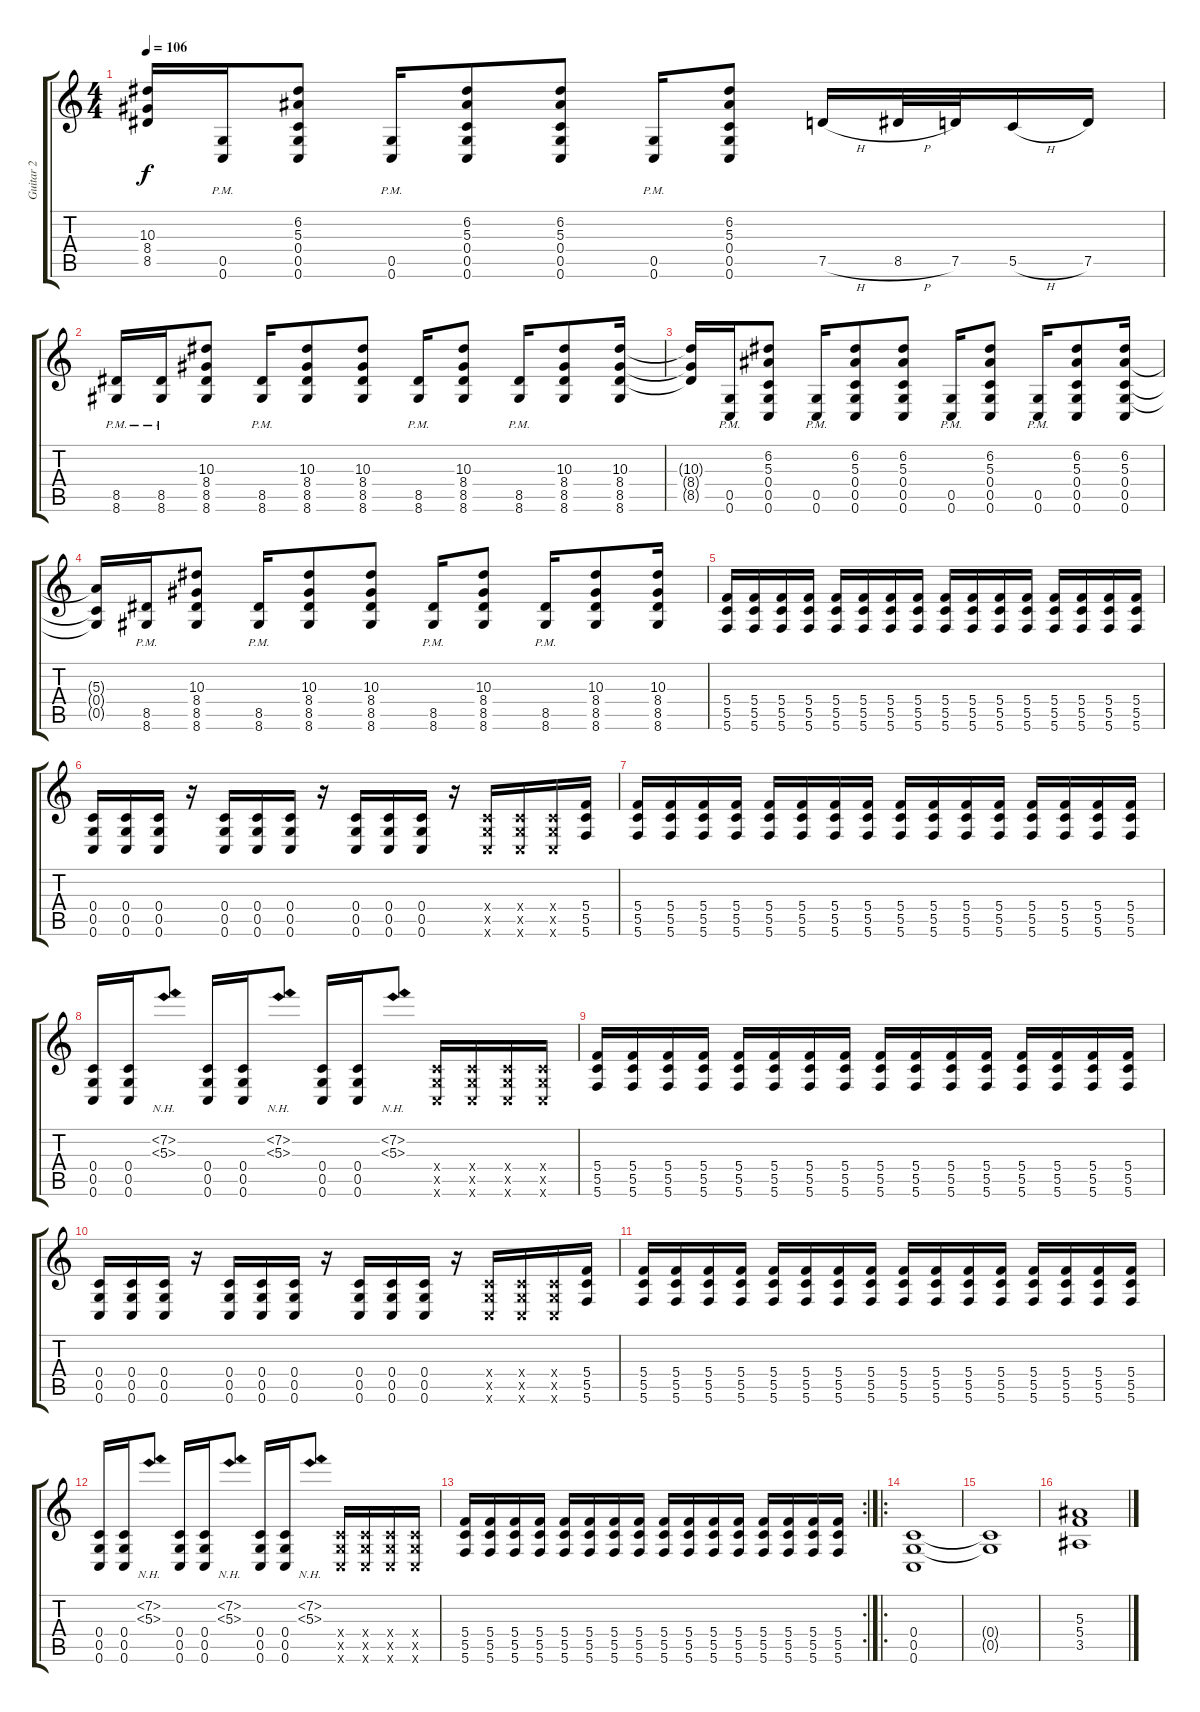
\track ("Guitar 2" "Guitar 2") {instrument distortionguitar}
\staff {score tabs}
\tuning (D4 A3 F3 C3 G2 C2) {hide}
\ts (4 4)
\tempo 106
\clef g2
\ks c
(10.3{t} 8.4{t} 8.5{t}).16{dy f} (0.5{pm} 0.6).16 (6.2 5.3 0.4 0.5 0.6).8 (0.5{pm} 0.6).16 (6.2 5.3 0.4 0.5 0.6).8 (6.2 5.3 0.4 0.5 0.6).8 (0.5{pm} 0.6).16 (6.2 5.3 0.4 0.5 0.6).8 7.5{h}.16 8.5{h}.32 7.5.32 5.5{h}.16 7.5.16 |
(8.5{pm} 8.6).16 (8.5{pm} 8.6).16 (10.3 8.4 8.5 8.6).8 (8.5{pm} 8.6).16 (10.3 8.4 8.5 8.6).8 (10.3 8.4 8.5 8.6).8 (8.5{pm} 8.6).16 (10.3 8.4 8.5 8.6).8 (8.5{pm} 8.6).16 (10.3 8.4 8.5 8.6).8 (10.3 8.4 8.5 8.6).16 |
(10.3{t} 8.4{t} 8.5{t}).16 (0.5{pm} 0.6).16 (6.2 5.3 0.4 0.5 0.6).8 (0.5{pm} 0.6).16 (6.2 5.3 0.4 0.5 0.6).8 (6.2 5.3 0.4 0.5 0.6).8 (0.5{pm} 0.6).16 (6.2 5.3 0.4 0.5 0.6).8 (0.5{pm} 0.6).16 (6.2 5.3 0.4 0.5 0.6).8 (6.2 5.3 0.4 0.5 0.6).16 |
(5.3{t} 0.4{t} 0.5{t}).16 (8.5{pm} 8.6).16 (10.3 8.4 8.5 8.6).8 (8.5{pm} 8.6).16 (10.3 8.4 8.5 8.6).8 (10.3 8.4 8.5 8.6).8 (8.5{pm} 8.6).16 (10.3 8.4 8.5 8.6).8 (8.5{pm} 8.6).16 (10.3 8.4 8.5 8.6).8 (10.3 8.4 8.5 8.6).16 |
(5.4 5.5 5.6).16 (5.4 5.5 5.6).16 (5.4 5.5 5.6).16 (5.4 5.5 5.6).16 (5.4 5.5 5.6).16 (5.4 5.5 5.6).16 (5.4 5.5 5.6).16 (5.4 5.5 5.6).16 (5.4 5.5 5.6).16 (5.4 5.5 5.6).16 (5.4 5.5 5.6).16 (5.4 5.5 5.6).16 (5.4 5.5 5.6).16 (5.4 5.5 5.6).16 (5.4 5.5 5.6).16 (5.4 5.5 5.6).16 |
(0.4 0.5 0.6).16 (0.4 0.5 0.6).16 (0.4 0.5 0.6).16 r.16 (0.4 0.5 0.6).16 (0.4 0.5 0.6).16 (0.4 0.5 0.6).16 r.16 (0.4 0.5 0.6).16 (0.4 0.5 0.6).16 (0.4 0.5 0.6).16 r.16 (0.4{x} 0.5{x} 0.6{x}).16 (0.4{x} 0.5{x} 0.6{x}).16 (0.4{x} 0.5{x} 0.6{x}).16 (5.4 5.5 5.6).16 |
(5.4 5.5 5.6).16 (5.4 5.5 5.6).16 (5.4 5.5 5.6).16 (5.4 5.5 5.6).16 (5.4 5.5 5.6).16 (5.4 5.5 5.6).16 (5.4 5.5 5.6).16 (5.4 5.5 5.6).16 (5.4 5.5 5.6).16 (5.4 5.5 5.6).16 (5.4 5.5 5.6).16 (5.4 5.5 5.6).16 (5.4 5.5 5.6).16 (5.4 5.5 5.6).16 (5.4 5.5 5.6).16 (5.4 5.5 5.6).16 |
(0.4 0.5 0.6).16 (0.4 0.5 0.6).16 (7.2{nh} 5.3{nh}).8 (0.4 0.5 0.6).16 (0.4 0.5 0.6).16 (7.2{nh} 5.3{nh}).8 (0.4 0.5 0.6).16 (0.4 0.5 0.6).16 (7.2{nh} 5.3{nh}).8 (0.4{x} 0.5{x} 0.6{x}).16 (0.4{x} 0.5{x} 0.6{x}).16 (0.4{x} 0.5{x} 0.6{x}).16 (0.4{x} 0.5{x} 0.6{x}).16 |
(5.4 5.5 5.6).16 (5.4 5.5 5.6).16 (5.4 5.5 5.6).16 (5.4 5.5 5.6).16 (5.4 5.5 5.6).16 (5.4 5.5 5.6).16 (5.4 5.5 5.6).16 (5.4 5.5 5.6).16 (5.4 5.5 5.6).16 (5.4 5.5 5.6).16 (5.4 5.5 5.6).16 (5.4 5.5 5.6).16 (5.4 5.5 5.6).16 (5.4 5.5 5.6).16 (5.4 5.5 5.6).16 (5.4 5.5 5.6).16 |
(0.4 0.5 0.6).16 (0.4 0.5 0.6).16 (0.4 0.5 0.6).16 r.16 (0.4 0.5 0.6).16 (0.4 0.5 0.6).16 (0.4 0.5 0.6).16 r.16 (0.4 0.5 0.6).16 (0.4 0.5 0.6).16 (0.4 0.5 0.6).16 r.16 (0.4{x} 0.5{x} 0.6{x}).16 (0.4{x} 0.5{x} 0.6{x}).16 (0.4{x} 0.5{x} 0.6{x}).16 (5.4 5.5 5.6).16 |
(5.4 5.5 5.6).16 (5.4 5.5 5.6).16 (5.4 5.5 5.6).16 (5.4 5.5 5.6).16 (5.4 5.5 5.6).16 (5.4 5.5 5.6).16 (5.4 5.5 5.6).16 (5.4 5.5 5.6).16 (5.4 5.5 5.6).16 (5.4 5.5 5.6).16 (5.4 5.5 5.6).16 (5.4 5.5 5.6).16 (5.4 5.5 5.6).16 (5.4 5.5 5.6).16 (5.4 5.5 5.6).16 (5.4 5.5 5.6).16 |
(0.4 0.5 0.6).16 (0.4 0.5 0.6).16 (7.2{nh} 5.3{nh}).8 (0.4 0.5 0.6).16 (0.4 0.5 0.6).16 (7.2{nh} 5.3{nh}).8 (0.4 0.5 0.6).16 (0.4 0.5 0.6).16 (7.2{nh} 5.3{nh}).8 (0.4{x} 0.5{x} 0.6{x}).16 (0.4{x} 0.5{x} 0.6{x}).16 (0.4{x} 0.5{x} 0.6{x}).16 (0.4{x} 0.5{x} 0.6{x}).16 |
\rc 2
(5.4 5.5 5.6).16 (5.4 5.5 5.6).16 (5.4 5.5 5.6).16 (5.4 5.5 5.6).16 (5.4 5.5 5.6).16 (5.4 5.5 5.6).16 (5.4 5.5 5.6).16 (5.4 5.5 5.6).16 (5.4 5.5 5.6).16 (5.4 5.5 5.6).16 (5.4 5.5 5.6).16 (5.4 5.5 5.6).16 (5.4 5.5 5.6).16 (5.4 5.5 5.6).16 (5.4 5.5 5.6).16 (5.4 5.5 5.6).16 |
\ro
(0.4 0.5 0.6).1 |
(0.4{t} 0.5{t}).1 |
(5.3 5.4 3.5).1
